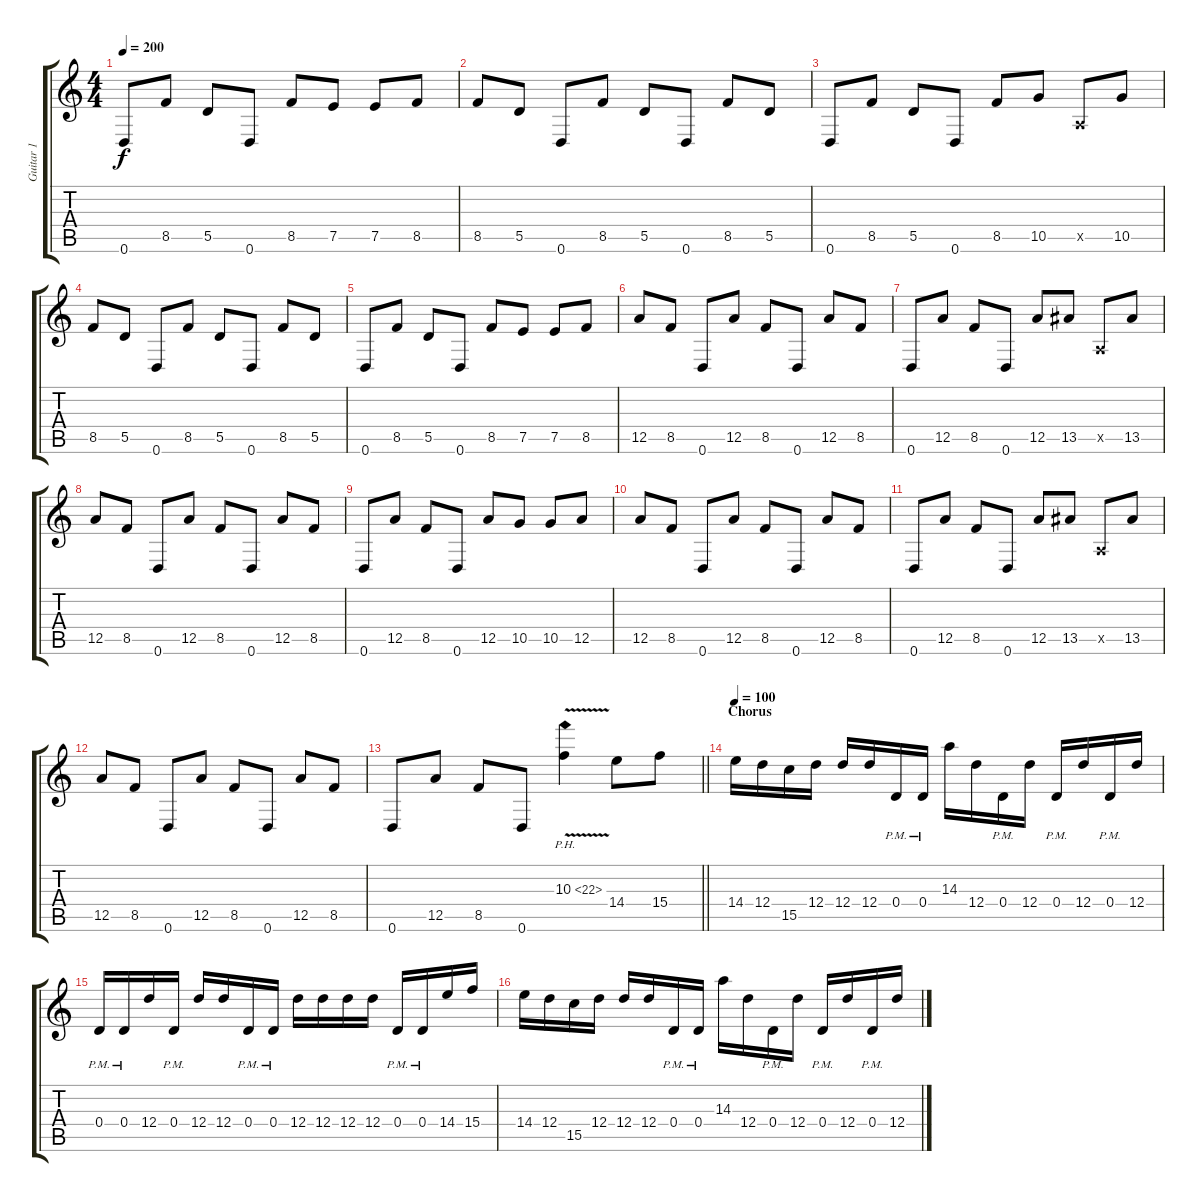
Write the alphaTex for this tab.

\track ("Guitar 1" "Guitar 1") {instrument distortionguitar}
\staff {score tabs}
\tuning (E4 B3 G3 D3 A2 D2) {hide}
\ts (4 4)
\tempo 200
\clef g2
\ks c
0.6.8{dy f} 8.5.8 5.5.8 0.6.8 8.5.8 7.5.8 7.5.8 8.5.8 |
8.5.8 5.5.8 0.6.8 8.5.8 5.5.8 0.6.8 8.5.8 5.5.8 |
0.6.8 8.5.8 5.5.8 0.6.8 8.5.8 10.5.8 0.5{x}.8 10.5.8 |
8.5.8 5.5.8 0.6.8 8.5.8 5.5.8 0.6.8 8.5.8 5.5.8 |
0.6.8 8.5.8 5.5.8 0.6.8 8.5.8 7.5.8 7.5.8 8.5.8 |
12.5.8{balance 13} 8.5.8 0.6.8 12.5.8 8.5.8 0.6.8 12.5.8 8.5.8 |
0.6.8 12.5.8 8.5.8 0.6.8 12.5.8 13.5.8 0.5{x}.8 13.5.8 |
12.5.8 8.5.8 0.6.8 12.5.8 8.5.8 0.6.8 12.5.8 8.5.8 |
0.6.8 12.5.8 8.5.8 0.6.8 12.5.8 10.5.8 10.5.8 12.5.8 |
12.5.8 8.5.8 0.6.8 12.5.8 8.5.8 0.6.8 12.5.8 8.5.8 |
0.6.8 12.5.8 8.5.8 0.6.8 12.5.8 13.5.8 0.5{x}.8 13.5.8 |
12.5.8 8.5.8 0.6.8 12.5.8 8.5.8 0.6.8 12.5.8 8.5.8 |
\barLineRight lightlight
0.6.8 12.5.8 8.5.8 0.6.8 10.3{ph 12 v}.4 14.4.8 15.4.8 |
\section ("" "Chorus")
\tempo 100
14.4.16 12.4.16 15.5.16 12.4.16 12.4.16 12.4.16 0.4{pm}.16 0.4{pm}.16 14.3.16 12.4.16 0.4{pm}.16 12.4.16 0.4{pm}.16 12.4.16 0.4{pm}.16 12.4.16 |
0.4{pm}.16 0.4{pm}.16 12.4.16 0.4{pm}.16 12.4.16 12.4.16 0.4{pm}.16 0.4{pm}.16 12.4.16 12.4.16 12.4.16 12.4.16 0.4{pm}.16 0.4{pm}.16 14.4.16 15.4.16 |
14.4.16 12.4.16 15.5.16 12.4.16 12.4.16 12.4.16 0.4{pm}.16 0.4{pm}.16 14.3.16 12.4.16 0.4{pm}.16 12.4.16 0.4{pm}.16 12.4.16 0.4{pm}.16 12.4.16
